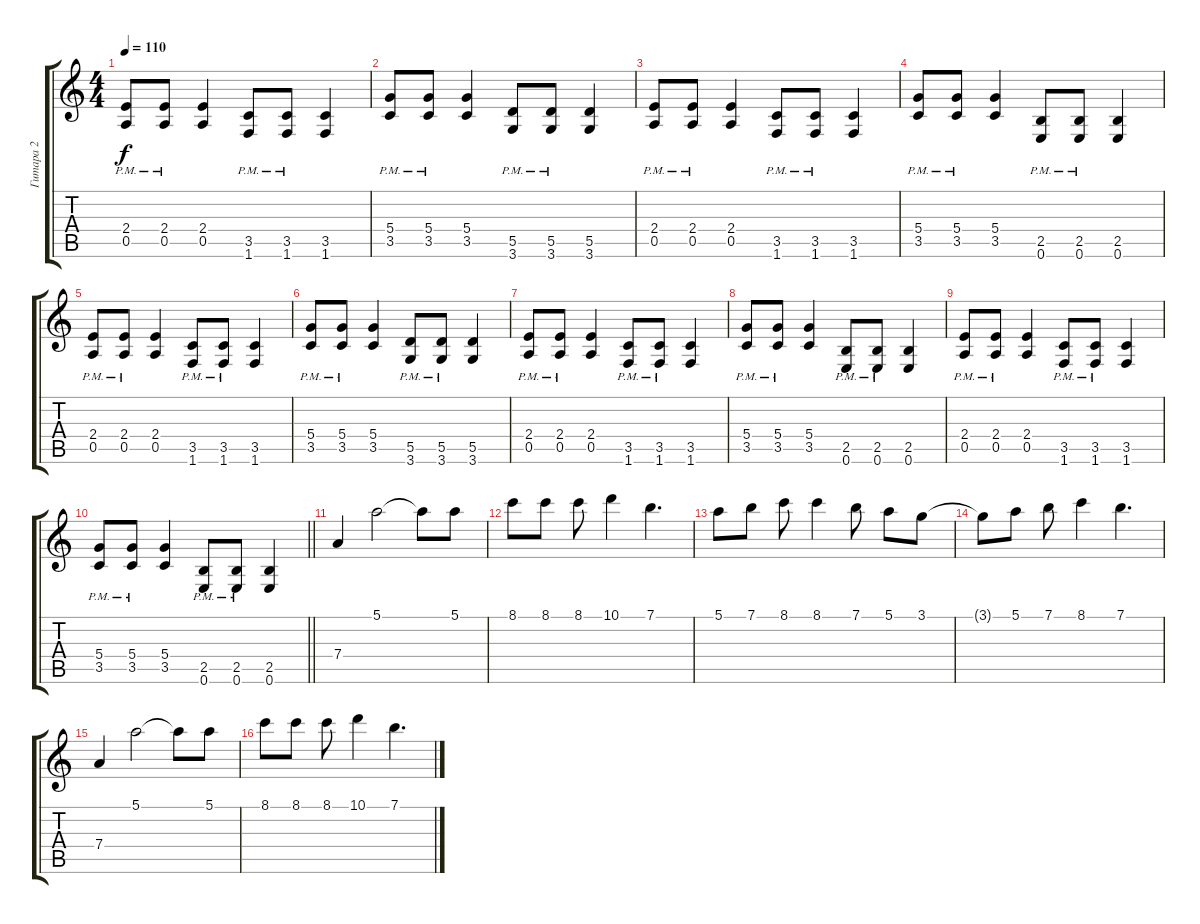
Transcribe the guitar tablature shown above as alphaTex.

\track ("Гитара 2" "Гитара 2") {instrument overdrivenguitar}
\staff {score tabs}
\tuning (E4 B3 G3 D3 A2 E2) {hide}
\ts (4 4)
\tempo 110
\clef g2
\ks c
(2.4{pm} 0.5{pm}).8{dy f} (2.4{pm} 0.5{pm}).8 (2.4 0.5).4 (3.5{pm} 1.6{pm}).8 (3.5{pm} 1.6{pm}).8 (3.5 1.6).4 |
(5.4{pm} 3.5{pm}).8 (5.4{pm} 3.5{pm}).8 (5.4 3.5).4 (5.5{pm} 3.6{pm}).8 (5.5{pm} 3.6{pm}).8 (5.5 3.6).4 |
(2.4{pm} 0.5{pm}).8 (2.4{pm} 0.5{pm}).8 (2.4 0.5).4 (3.5{pm} 1.6{pm}).8 (3.5{pm} 1.6{pm}).8 (3.5 1.6).4 |
(5.4{pm} 3.5{pm}).8 (5.4{pm} 3.5{pm}).8 (5.4 3.5).4 (2.5{pm} 0.6{pm}).8 (2.5{pm} 0.6{pm}).8 (2.5 0.6).4 |
(2.4{pm} 0.5{pm}).8 (2.4{pm} 0.5{pm}).8 (2.4 0.5).4 (3.5{pm} 1.6{pm}).8 (3.5{pm} 1.6{pm}).8 (3.5 1.6).4 |
(5.4{pm} 3.5{pm}).8 (5.4{pm} 3.5{pm}).8 (5.4 3.5).4 (5.5{pm} 3.6{pm}).8 (5.5{pm} 3.6{pm}).8 (5.5 3.6).4 |
(2.4{pm} 0.5{pm}).8 (2.4{pm} 0.5{pm}).8 (2.4 0.5).4 (3.5{pm} 1.6{pm}).8 (3.5{pm} 1.6{pm}).8 (3.5 1.6).4 |
(5.4{pm} 3.5{pm}).8 (5.4{pm} 3.5{pm}).8 (5.4 3.5).4 (2.5{pm} 0.6{pm}).8 (2.5{pm} 0.6{pm}).8 (2.5 0.6).4 |
(2.4{pm} 0.5{pm}).8 (2.4{pm} 0.5{pm}).8 (2.4 0.5).4 (3.5{pm} 1.6{pm}).8 (3.5{pm} 1.6{pm}).8 (3.5 1.6).4 |
\barLineRight lightlight
(5.4{pm} 3.5{pm}).8 (5.4{pm} 3.5{pm}).8 (5.4 3.5).4 (2.5{pm} 0.6{pm}).8 (2.5{pm} 0.6{pm}).8 (2.5 0.6).4 |
7.4.4{instrument overdrivenguitar} 5.1.2 5.1{t}.8 5.1.8 |
8.1.8 8.1.8 8.1.8 10.1.4 7.1.4{d} |
5.1.8 7.1.8 8.1.8 8.1.4 7.1.8 5.1.8 3.1.8 |
3.1{t}.8 5.1.8 7.1.8 8.1.4 7.1.4{d} |
7.4.4 5.1.2 5.1{t}.8 5.1.8 |
8.1.8 8.1.8 8.1.8 10.1.4 7.1.4{d}
